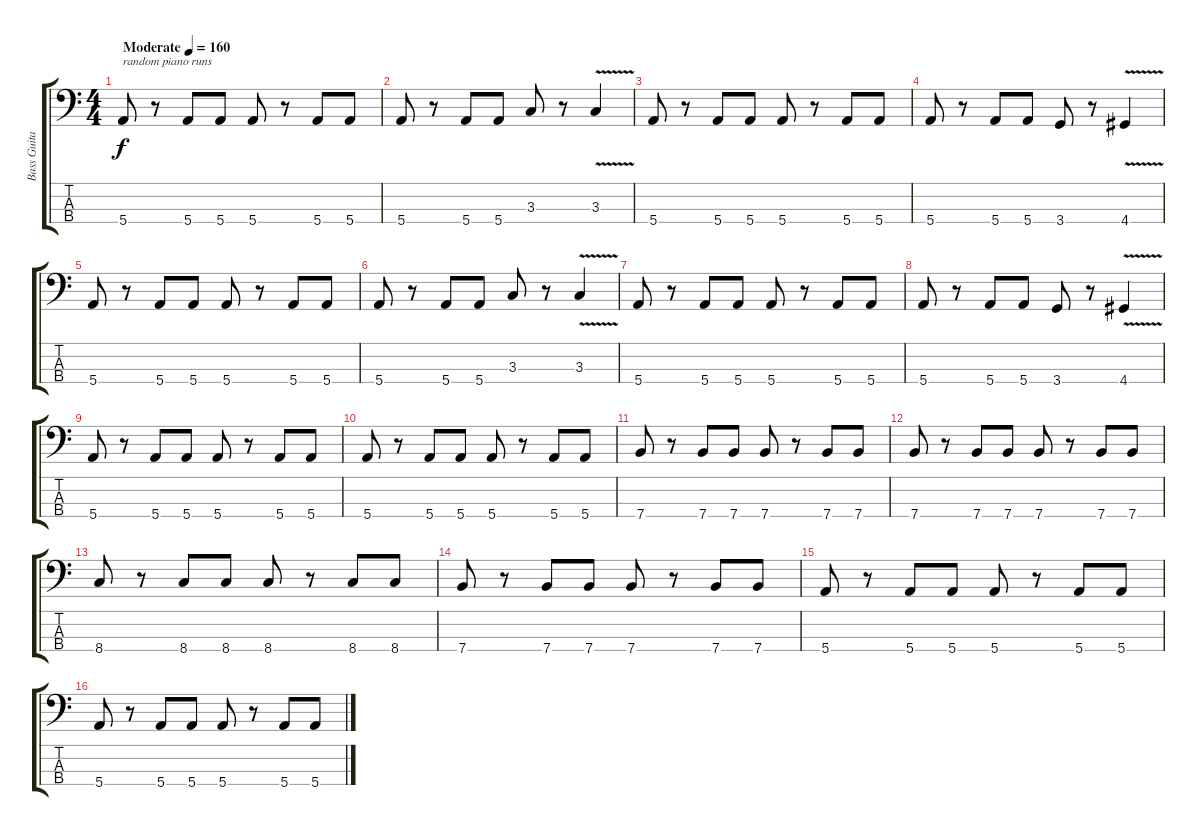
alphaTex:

\track ("Bass Guitar" "Bass Guita") {instrument electricbasspick}
\staff {score tabs}
\tuning (G2 D2 A1 E1) {hide}
\ts (4 4)
\tempo (160 "Moderate")
\clef f4
\ks c
5.4.8{txt "random piano runs" dy f instrument electricbasspick} r.8 5.4.8 5.4.8 5.4.8 r.8 5.4.8 5.4.8 |
5.4.8 r.8 5.4.8 5.4.8 3.3.8 r.8 3.3{v}.4 |
5.4.8 r.8 5.4.8 5.4.8 5.4.8 r.8 5.4.8 5.4.8 |
5.4.8 r.8 5.4.8 5.4.8 3.4.8 r.8 4.4{v}.4 |
5.4.8 r.8 5.4.8 5.4.8 5.4.8 r.8 5.4.8 5.4.8 |
5.4.8 r.8 5.4.8 5.4.8 3.3.8 r.8 3.3{v}.4 |
5.4.8 r.8 5.4.8 5.4.8 5.4.8 r.8 5.4.8 5.4.8 |
5.4.8 r.8 5.4.8 5.4.8 3.4.8 r.8 4.4{v}.4 |
5.4.8 r.8 5.4.8 5.4.8 5.4.8 r.8 5.4.8 5.4.8 |
5.4.8 r.8 5.4.8 5.4.8 5.4.8 r.8 5.4.8 5.4.8 |
7.4.8 r.8 7.4.8 7.4.8 7.4.8 r.8 7.4.8 7.4.8 |
7.4.8 r.8 7.4.8 7.4.8 7.4.8 r.8 7.4.8 7.4.8 |
8.4.8 r.8 8.4.8 8.4.8 8.4.8 r.8 8.4.8 8.4.8 |
7.4.8 r.8 7.4.8 7.4.8 7.4.8 r.8 7.4.8 7.4.8 |
5.4.8 r.8 5.4.8 5.4.8 5.4.8 r.8 5.4.8 5.4.8 |
5.4.8 r.8 5.4.8 5.4.8 5.4.8 r.8 5.4.8 5.4.8
